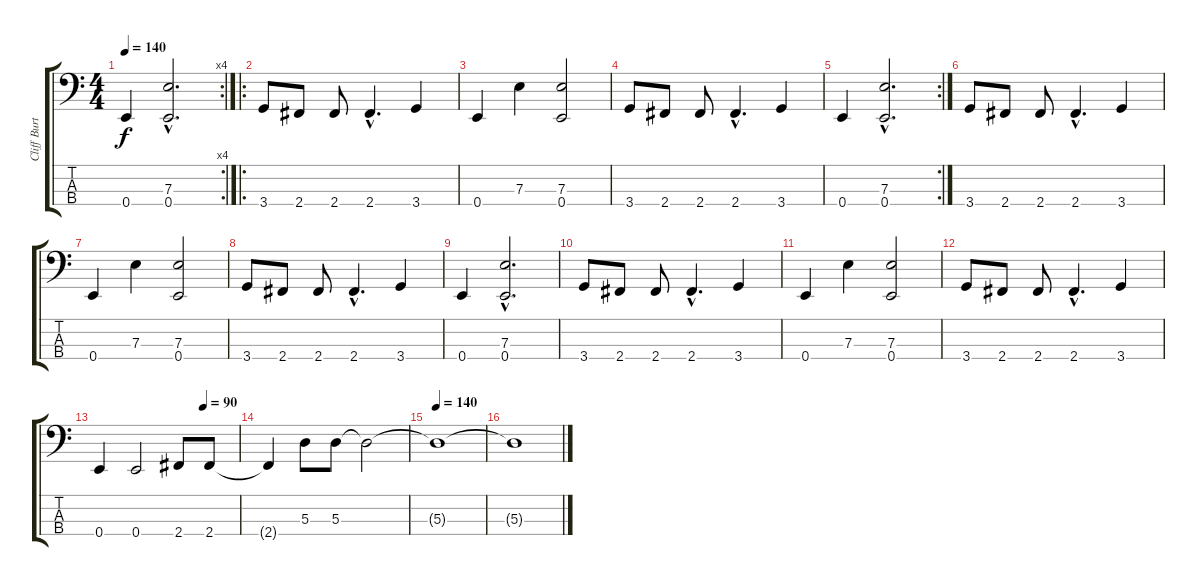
\track ("Cliff Burton (Bass)" "Cliff Burt") {instrument electricbassfinger}
\staff {score tabs}
\tuning (G2 D2 A1 E1) {hide}
\rc 4
\ts (4 4)
\tempo 140
\clef f4
\ks c
0.4.4{dy f} (7.3{hac} 0.4{hac}).2{d} |
\ro
3.4.8 2.4.8 2.4.8 2.4{hac}.4{d} 3.4.4 |
0.4.4 7.3.4 (7.3 0.4).2 |
3.4.8 2.4.8 2.4.8 2.4{hac}.4{d} 3.4.4 |
\rc 2
0.4.4 (7.3{hac} 0.4{hac}).2{d} |
3.4.8 2.4.8 2.4.8 2.4{hac}.4{d} 3.4.4 |
0.4.4 7.3.4 (7.3 0.4).2 |
3.4.8 2.4.8 2.4.8 2.4{hac}.4{d} 3.4.4 |
0.4.4 (7.3{hac} 0.4{hac}).2{d} |
3.4.8 2.4.8 2.4.8 2.4{hac}.4{d} 3.4.4 |
0.4.4 7.3.4 (7.3 0.4).2 |
3.4.8 2.4.8 2.4.8 2.4{hac}.4{d} 3.4.4 |
\tempo (90 0.75)
0.4.4 0.4.2 2.4.8 2.4.8 |
2.4{t}.4 5.3.8 5.3.8 5.3{t}.2 |
\tempo 140
5.3{t}.1{volume 11} |
5.3{t}.1
